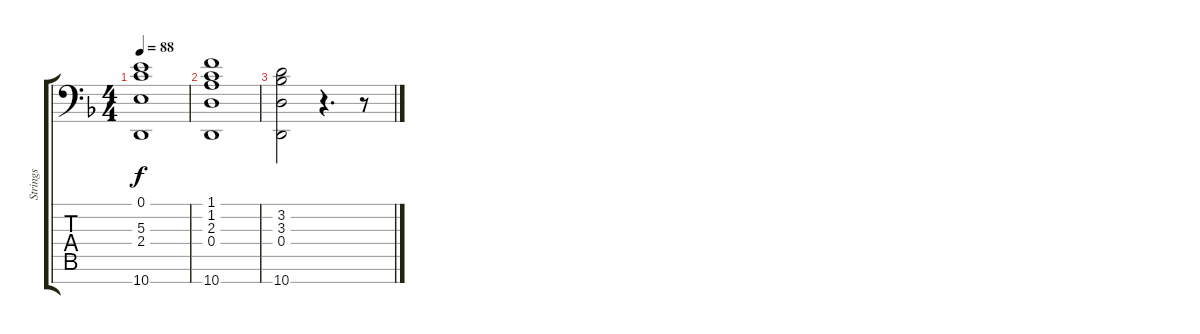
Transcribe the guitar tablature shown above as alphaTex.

\track ("Strings" "Strings") {instrument stringensemble2}
\staff {score tabs}
\tuning (E4 B3 G3 D3 A2 E2 E1) {hide}
\ts (4 4)
\tempo 88
\clef f4
\ks f
(0.1 5.3 2.4 10.7).1{dy f} |
(1.1 1.2 2.3 0.4 10.7).1 |
(3.2 3.3 0.4 10.7).2 r.4{d} r.8
